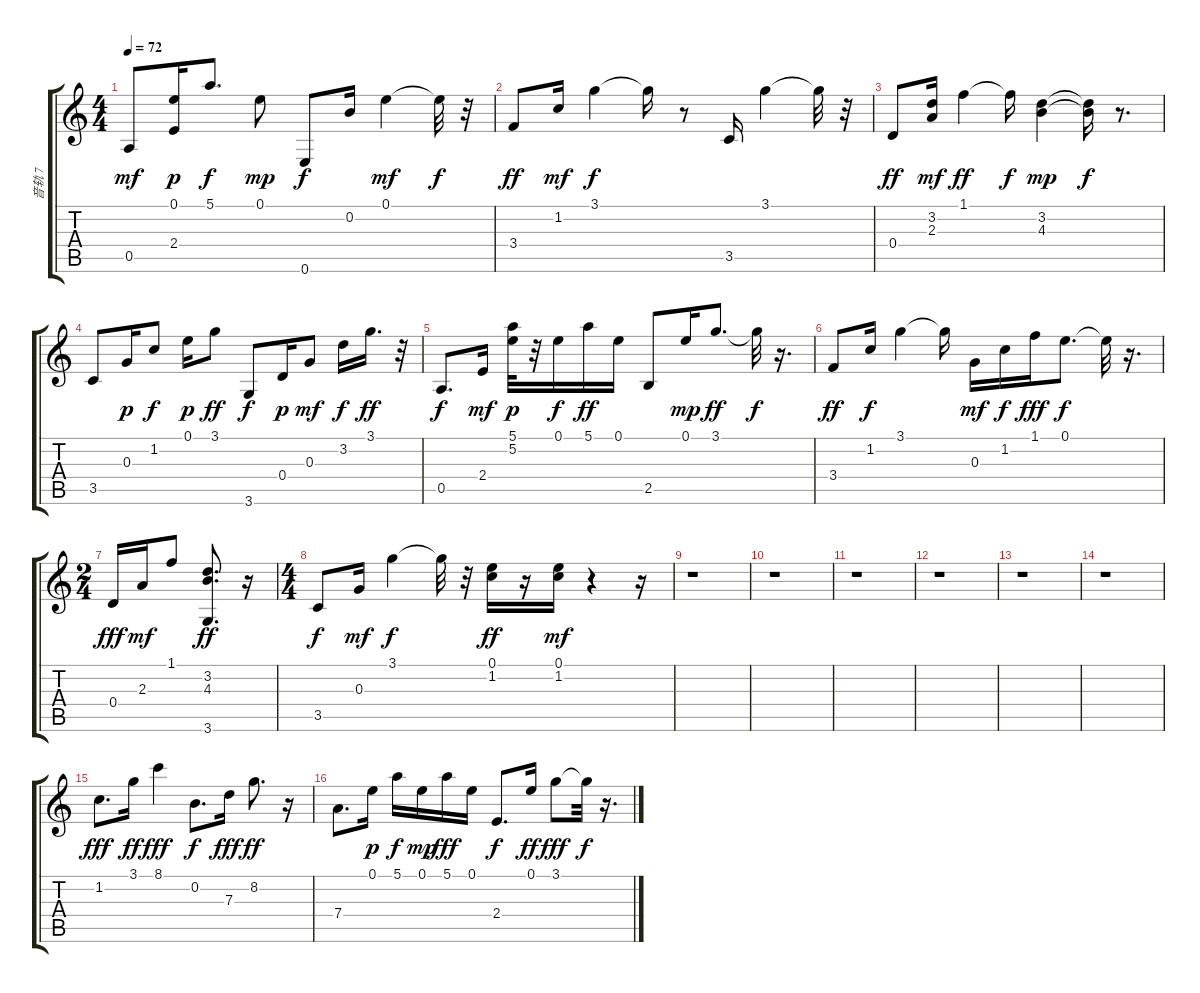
\track ("音轨 7" "音轨 7") {instrument acousticguitarsteel}
\staff {score tabs}
\tuning (E4 B3 G3 D3 A2 E2) {hide}
\ts (4 4)
\tempo 72
\clef g2
\ks c
0.5.8{dy mf} (0.1 2.4).16{dy p} 5.1.8{d dy f} 0.1.8{dy mp} 0.6.8{dy f} 0.2.16 0.1.4{dy mf} 0.1{t}.32{dy f} r.32 |
3.4.8{dy ff} 1.2.16{dy mf} 3.1.4{dy f} 3.1{t}.16 r.8 3.5.16 3.1.4 3.1{t}.32 r.32 |
0.4.8{dy ff} (3.2 2.3).16{dy mf} 1.1.4{dy ff} 1.1{t}.16{dy f} (3.2 4.3).4{dy mp} (3.2{t} 4.3{t}).16{dy f} r.8{d} |
3.5.8 0.3.16{dy p} 1.2.8{dy f} 0.1.16{dy p} 3.1.8{dy ff} 3.6.8{dy f} 0.4.16{dy p} 0.3.8{dy mf} 3.2.16{dy f} 3.1.16{d dy ff} r.32 |
0.5.8{d dy f} 2.4.16{dy mf} (5.1 5.2).32{dy p} r.32 0.1.16{dy f} 5.1.16{dy ff} 0.1.16 2.5.8 0.1.16{dy mp} 3.1.8{d dy ff} 3.1{t}.32{dy f} r.16{d} |
3.4.8{dy ff} 1.2.16{dy f} 3.1.4 3.1{t}.16 0.3.16{dy mf} 1.2.16{dy f} 1.1.16{dy fff} 0.1.8{d dy f} 0.1{t}.32 r.16{d} |
\ts (2 4)
0.4.16{dy fff} 2.3.16{dy mf} 1.1.8 (3.2 4.3 3.6).8{d dy ff} r.16 |
\ts (4 4)
3.5.8{dy f} 0.3.16{dy mf} 3.1.4{dy f} 3.1{t}.32 r.32 (0.1 1.2).16{dy ff} r.16 (0.1 1.2).16{dy mf} r.4 r.16 |
r.1 |
r.1 |
r.1 |
r.1 |
r.1 |
r.1 |
1.2.8{d dy fff} 3.1.16{dy ff} 8.1.4{dy fff} 0.2.8{d dy f} 7.3.16{dy fff} 8.2.8{d dy ff} r.16 |
7.4.8{d} 0.1.16{dy p} 5.1.16{dy f} 0.1.16{dy mp} 5.1.16{dy fff} 0.1.16 2.4.8{d dy f} 0.1.16{dy ff} 3.1.8{dy fff} 3.1{t}.32{dy f} r.16{d}
